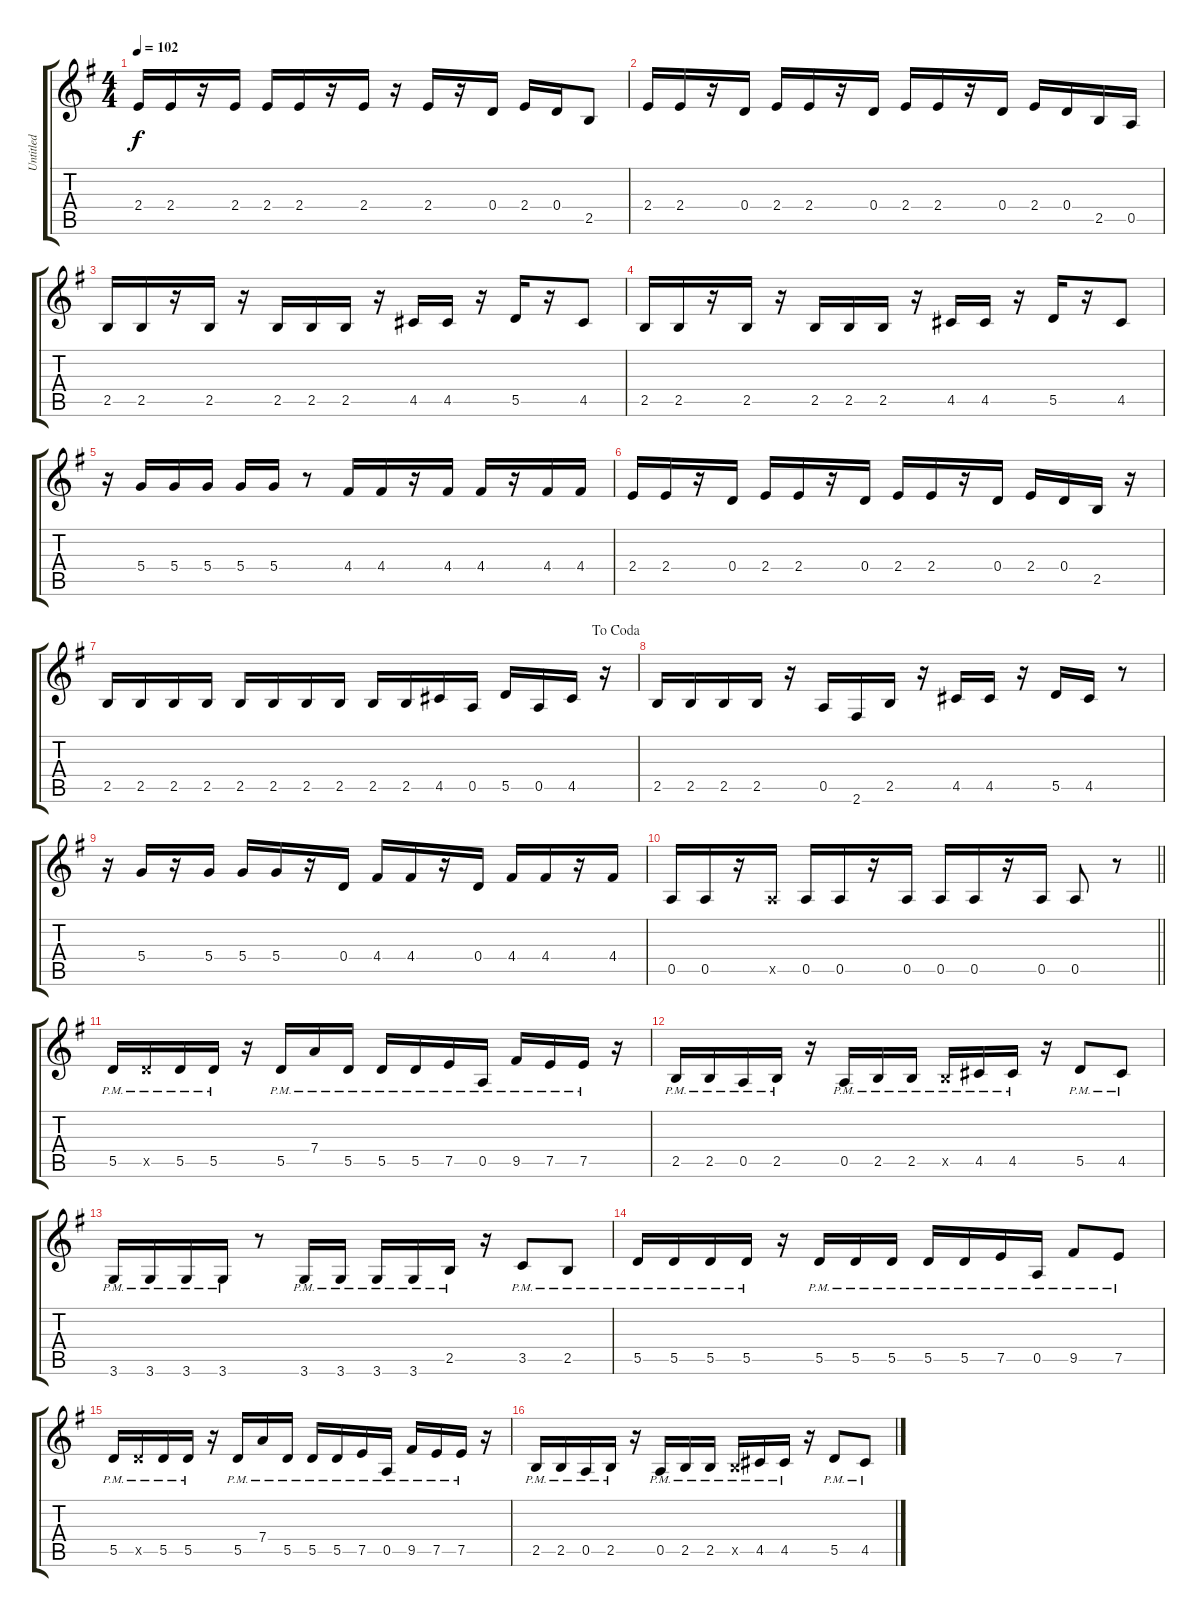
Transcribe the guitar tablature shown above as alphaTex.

\track ("Untitled" "Untitled") {instrument electricguitarmuted}
\staff {score tabs}
\tuning (E4 B3 G3 D3 A2 E2) {hide}
\ts (4 4)
\tempo 102
\clef g2
\ks g
2.4.16{dy f} 2.4.16 r.16 2.4.16 2.4.16 2.4.16 r.16 2.4.16 r.16 2.4.16 r.16 0.4.16 2.4.16 0.4.16 2.5.8 |
2.4.16 2.4.16 r.16 0.4.16 2.4.16 2.4.16 r.16 0.4.16 2.4.16 2.4.16 r.16 0.4.16 2.4.16 0.4.16 2.5.16 0.5.16 |
2.5.16 2.5.16 r.16 2.5.16 r.16 2.5.16 2.5.16 2.5.16 r.16 4.5.16 4.5.16 r.16 5.5.16 r.16 4.5.8 |
2.5.16 2.5.16 r.16 2.5.16 r.16 2.5.16 2.5.16 2.5.16 r.16 4.5.16 4.5.16 r.16 5.5.16 r.16 4.5.8 |
r.16 5.4.16 5.4.16 5.4.16 5.4.16 5.4.16 r.8 4.4.16 4.4.16 r.16 4.4.16 4.4.16 r.16 4.4.16 4.4.16 |
2.4.16 2.4.16 r.16 0.4.16 2.4.16 2.4.16 r.16 0.4.16 2.4.16 2.4.16 r.16 0.4.16 2.4.16 0.4.16 2.5.16 r.16 |
\jump dacoda
2.5.16 2.5.16 2.5.16 2.5.16 2.5.16 2.5.16 2.5.16 2.5.16 2.5.16 2.5.16 4.5.16 0.5.16 5.5.16 0.5.16 4.5.16 r.16 |
2.5.16 2.5.16 2.5.16 2.5.16 r.16 0.5.16 2.6.16 2.5.16 r.16 4.5.16 4.5.16 r.16 5.5.16 4.5.16 r.8 |
r.16 5.4.16 r.16 5.4.16 5.4.16 5.4.16 r.16 0.4.16 4.4.16 4.4.16 r.16 0.4.16 4.4.16 4.4.16 r.16 4.4.16 |
\barLineRight lightlight
0.5.16 0.5.16 r.16 0.5{x}.16 0.5.16 0.5.16 r.16 0.5.16 0.5.16 0.5.16 r.16 0.5.16 0.5.8 r.8 |
5.5{pm}.16 5.5{pm x}.16 5.5{pm}.16 5.5{pm}.16 r.16 5.5{pm}.16 7.4{pm}.16 5.5{pm}.16 5.5{pm}.16 5.5{pm}.16 7.5{pm}.16 0.5{pm}.16 9.5{pm}.16 7.5{pm}.16 7.5{pm}.16 r.16 |
2.5{pm}.16 2.5{pm}.16 0.5{pm}.16 2.5{pm}.16 r.16 0.5{pm}.16 2.5{pm}.16 2.5{pm}.16 2.5{pm x}.16 4.5{pm}.16 4.5{pm}.16 r.16 5.5{pm}.8 4.5{pm}.8 |
3.6{pm}.16 3.6{pm}.16 3.6{pm}.16 3.6{pm}.16 r.8 3.6{pm}.16 3.6{pm}.16 3.6{pm}.16 3.6{pm}.16 2.5{pm}.16 r.16 3.5{pm}.8 2.5{pm}.8 |
5.5{pm}.16 5.5{pm}.16 5.5{pm}.16 5.5{pm}.16 r.16 5.5{pm}.16 5.5{pm}.16 5.5{pm}.16 5.5{pm}.16 5.5{pm}.16 7.5{pm}.16 0.5{pm}.16 9.5{pm}.8 7.5{pm}.8 |
5.5{pm}.16 5.5{pm x}.16 5.5{pm}.16 5.5{pm}.16 r.16 5.5{pm}.16 7.4{pm}.16 5.5{pm}.16 5.5{pm}.16 5.5{pm}.16 7.5{pm}.16 0.5{pm}.16 9.5{pm}.16 7.5{pm}.16 7.5{pm}.16 r.16 |
2.5{pm}.16 2.5{pm}.16 0.5{pm}.16 2.5{pm}.16 r.16 0.5{pm}.16 2.5{pm}.16 2.5{pm}.16 2.5{pm x}.16 4.5{pm}.16 4.5{pm}.16 r.16 5.5{pm}.8 4.5{pm}.8
